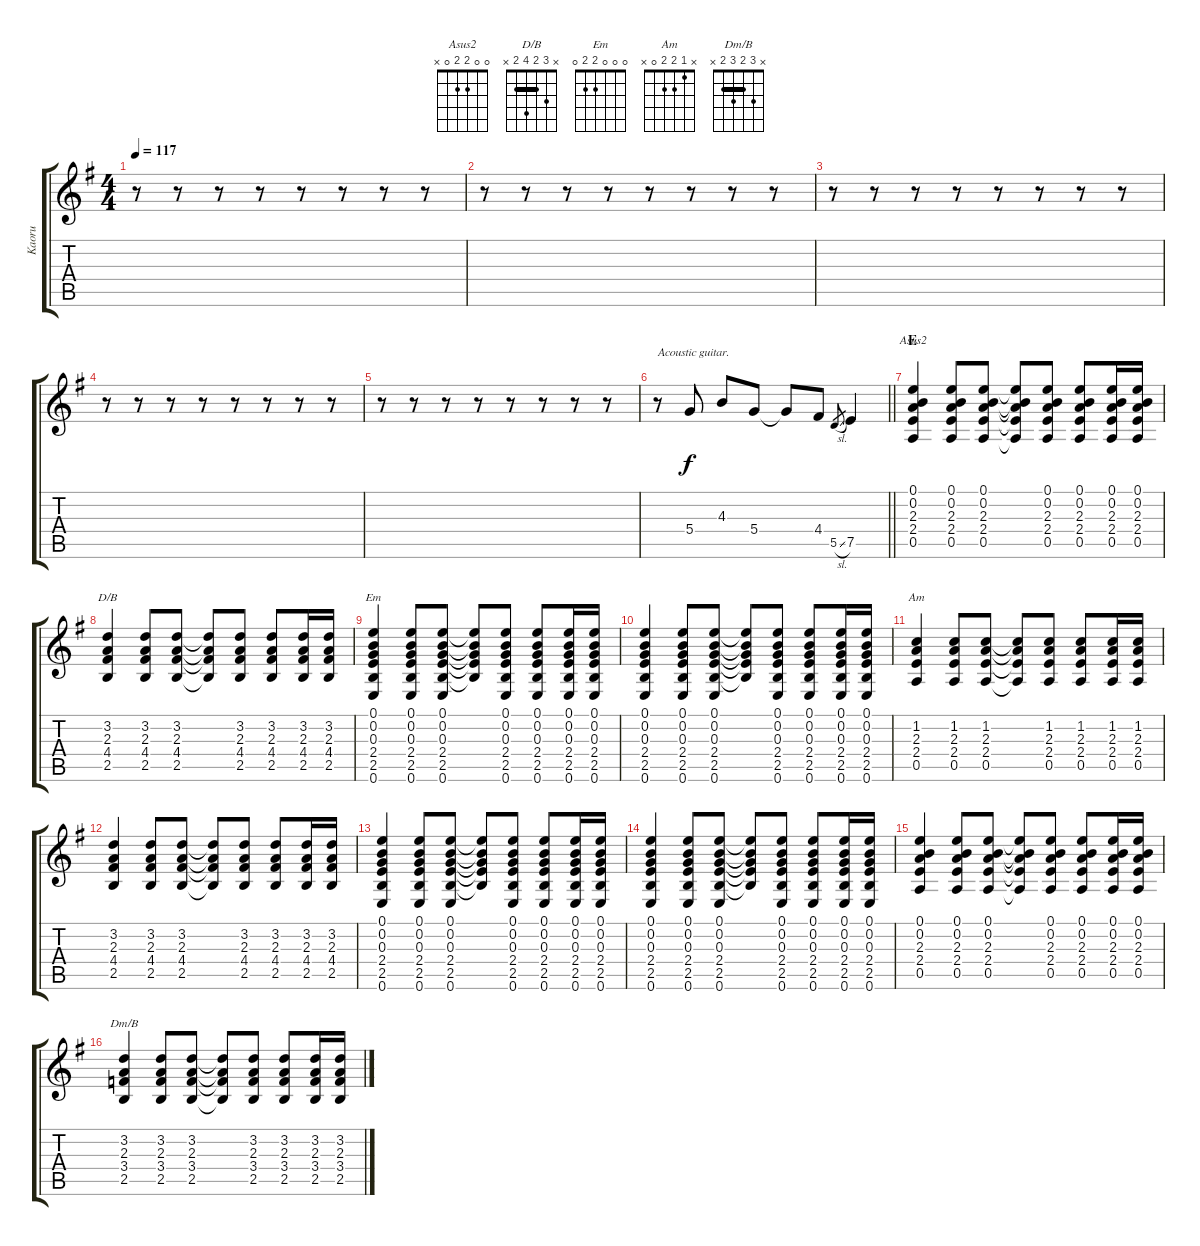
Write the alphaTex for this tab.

\track ("Kaoru" "Kaoru") {instrument overdrivenguitar}
\staff {score tabs}
\tuning (E4 B3 G3 D3 A2 E2) {hide}
\chord ("Asus2" 0 0 2 2 0 x)
\chord ("D/B" x 3 2 4 2 x) {barre 2}
\chord ("Em" 0 0 0 2 2 0)
\chord ("Am" x 1 2 2 0 x)
\chord ("Dm/B" x 3 2 3 2 x) {barre 2}
\ts (4 4)
\tempo 117
\clef g2
\ks eminor
r.8{dy f} r.8 r.8 r.8 r.8 r.8 r.8 r.8 |
r.8 r.8 r.8 r.8 r.8 r.8 r.8 r.8 |
r.8 r.8 r.8 r.8 r.8 r.8 r.8 r.8 |
r.8 r.8 r.8 r.8 r.8 r.8 r.8 r.8 |
r.8 r.8 r.8 r.8 r.8 r.8 r.8 r.8 |
\barLineRight lightlight
r.8{txt "Acoustic guitar." volume 6 instrument acousticguitarsteel} 5.4.8 4.3.8 5.4.8 5.4{t}.8 4.4.8 5.5{sl}.8{gr} 7.5.4 |
\section ("" "E")
(0.1 0.2 2.3 2.4 0.5).4{ch "Asus2"} (0.1 0.2 2.3 2.4 0.5).8 (0.1 0.2 2.3 2.4 0.5).8 (0.1{t} 0.2{t} 2.3{t} 2.4{t} 0.5{t}).8 (0.1 0.2 2.3 2.4 0.5).8 (0.1 0.2 2.3 2.4 0.5).8 (0.1 0.2 2.3 2.4 0.5).16 (0.1 0.2 2.3 2.4 0.5).16 |
(3.2 2.3 4.4 2.5).4{ch "D/B"} (3.2 2.3 4.4 2.5).8 (3.2 2.3 4.4 2.5).8 (3.2{t} 2.3{t} 4.4{t} 2.5{t}).8 (3.2 2.3 4.4 2.5).8 (3.2 2.3 4.4 2.5).8 (3.2 2.3 4.4 2.5).16 (3.2 2.3 4.4 2.5).16 |
(0.1 0.2 0.3 2.4 2.5 0.6).4{ch "Em"} (0.1 0.2 0.3 2.4 2.5 0.6).8 (0.1 0.2 0.3 2.4 2.5 0.6).8 (0.1{t} 0.2{t} 0.3{t} 2.4{t} 2.5{t}).8 (0.1 0.2 0.3 2.4 2.5 0.6).8 (0.1 0.2 0.3 2.4 2.5 0.6).8 (0.1 0.2 0.3 2.4 2.5 0.6).16 (0.1 0.2 0.3 2.4 2.5 0.6).16 |
(0.1 0.2 0.3 2.4 2.5 0.6).4 (0.1 0.2 0.3 2.4 2.5 0.6).8 (0.1 0.2 0.3 2.4 2.5 0.6).8 (0.1{t} 0.2{t} 0.3{t} 2.4{t} 2.5{t}).8 (0.1 0.2 0.3 2.4 2.5 0.6).8 (0.1 0.2 0.3 2.4 2.5 0.6).8 (0.1 0.2 0.3 2.4 2.5 0.6).16 (0.1 0.2 0.3 2.4 2.5 0.6).16 |
(1.2 2.3 2.4 0.5).4{ch "Am"} (1.2 2.3 2.4 0.5).8 (1.2 2.3 2.4 0.5).8 (1.2{t} 2.3{t} 2.4{t} 0.5{t}).8 (1.2 2.3 2.4 0.5).8 (1.2 2.3 2.4 0.5).8 (1.2 2.3 2.4 0.5).16 (1.2 2.3 2.4 0.5).16 |
(3.2 2.3 4.4 2.5).4 (3.2 2.3 4.4 2.5).8 (3.2 2.3 4.4 2.5).8 (3.2{t} 2.3{t} 4.4{t} 2.5{t}).8 (3.2 2.3 4.4 2.5).8 (3.2 2.3 4.4 2.5).8 (3.2 2.3 4.4 2.5).16 (3.2 2.3 4.4 2.5).16 |
(0.1 0.2 0.3 2.4 2.5 0.6).4 (0.1 0.2 0.3 2.4 2.5 0.6).8 (0.1 0.2 0.3 2.4 2.5 0.6).8 (0.1{t} 0.2{t} 0.3{t} 2.4{t} 2.5{t}).8 (0.1 0.2 0.3 2.4 2.5 0.6).8 (0.1 0.2 0.3 2.4 2.5 0.6).8 (0.1 0.2 0.3 2.4 2.5 0.6).16 (0.1 0.2 0.3 2.4 2.5 0.6).16 |
(0.1 0.2 0.3 2.4 2.5 0.6).4 (0.1 0.2 0.3 2.4 2.5 0.6).8 (0.1 0.2 0.3 2.4 2.5 0.6).8 (0.1{t} 0.2{t} 0.3{t} 2.4{t} 2.5{t}).8 (0.1 0.2 0.3 2.4 2.5 0.6).8 (0.1 0.2 0.3 2.4 2.5 0.6).8 (0.1 0.2 0.3 2.4 2.5 0.6).16 (0.1 0.2 0.3 2.4 2.5 0.6).16 |
(0.1 0.2 2.3 2.4 0.5).4 (0.1 0.2 2.3 2.4 0.5).8 (0.1 0.2 2.3 2.4 0.5).8 (0.1{t} 0.2{t} 2.3{t} 2.4{t} 0.5{t}).8 (0.1 0.2 2.3 2.4 0.5).8 (0.1 0.2 2.3 2.4 0.5).8 (0.1 0.2 2.3 2.4 0.5).16 (0.1 0.2 2.3 2.4 0.5).16 |
(3.2 2.3 3.4 2.5).4{ch "Dm/B"} (3.2 2.3 3.4 2.5).8 (3.2 2.3 3.4 2.5).8 (3.2{t} 2.3{t} 3.4{t} 2.5{t}).8 (3.2 2.3 3.4 2.5).8 (3.2 2.3 3.4 2.5).8 (3.2 2.3 3.4 2.5).16 (3.2 2.3 3.4 2.5).16
